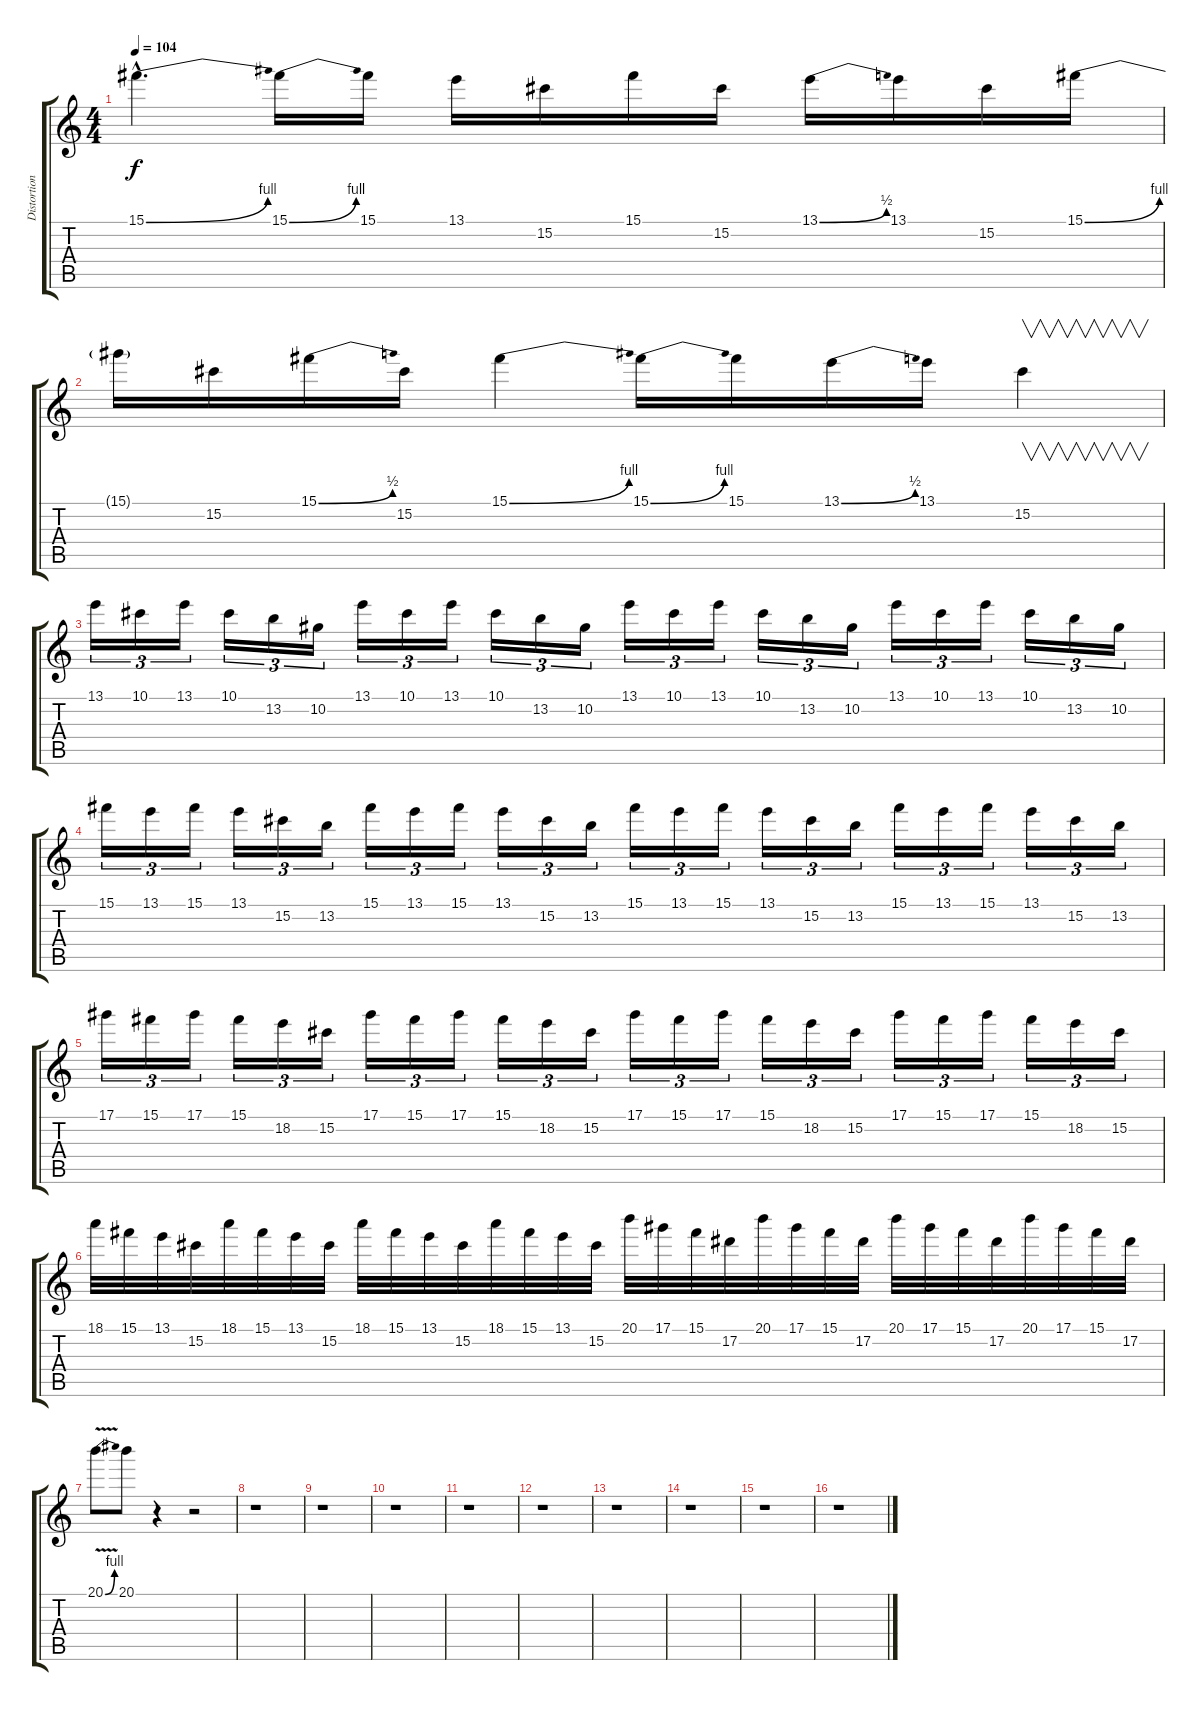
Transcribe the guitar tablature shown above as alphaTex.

\track ("Distortion Guitar" "Distortion") {instrument distortionguitar}
\staff {score tabs}
\tuning (Eb4 Bb3 Gb3 Db3 Ab2 Db2) {hide}
\ts (4 4)
\tempo 104
\clef g2
\ks c
15.1{be (bend 0 0 60 4) hac}.4{d dy f} 15.1{be (bend 0 0 60 4)}.16 15.1.16 13.1.16 15.2.16 15.1.16 15.2.16 13.1{be (bend 0 0 60 2)}.16 13.1.16 15.2.16 15.1{be (bend 0 0 60 4)}.16 |
15.1{t}.16 15.2.16 15.1{be (bend 0 0 60 2)}.16 15.2.16 15.1{be (bend 0 0 60 4)}.4 15.1{be (bend 0 0 60 4)}.16 15.1.16 13.1{be (bend 0 0 60 2)}.16 13.1.16 15.2.4{v} |
13.1.16{tu (3 2)} 10.1.16{tu (3 2)} 13.1.16{tu (3 2)} 10.1.16{tu (3 2)} 13.2.16{tu (3 2)} 10.2.16{tu (3 2)} 13.1.16{tu (3 2)} 10.1.16{tu (3 2)} 13.1.16{tu (3 2)} 10.1.16{tu (3 2)} 13.2.16{tu (3 2)} 10.2.16{tu (3 2)} 13.1.16{tu (3 2)} 10.1.16{tu (3 2)} 13.1.16{tu (3 2)} 10.1.16{tu (3 2)} 13.2.16{tu (3 2)} 10.2.16{tu (3 2)} 13.1.16{tu (3 2)} 10.1.16{tu (3 2)} 13.1.16{tu (3 2)} 10.1.16{tu (3 2)} 13.2.16{tu (3 2)} 10.2.16{tu (3 2)} |
15.1.16{tu (3 2)} 13.1.16{tu (3 2)} 15.1.16{tu (3 2)} 13.1.16{tu (3 2)} 15.2.16{tu (3 2)} 13.2.16{tu (3 2)} 15.1.16{tu (3 2)} 13.1.16{tu (3 2)} 15.1.16{tu (3 2)} 13.1.16{tu (3 2)} 15.2.16{tu (3 2)} 13.2.16{tu (3 2)} 15.1.16{tu (3 2)} 13.1.16{tu (3 2)} 15.1.16{tu (3 2)} 13.1.16{tu (3 2)} 15.2.16{tu (3 2)} 13.2.16{tu (3 2)} 15.1.16{tu (3 2)} 13.1.16{tu (3 2)} 15.1.16{tu (3 2)} 13.1.16{tu (3 2)} 15.2.16{tu (3 2)} 13.2.16{tu (3 2)} |
17.1.16{tu (3 2)} 15.1.16{tu (3 2)} 17.1.16{tu (3 2)} 15.1.16{tu (3 2)} 18.2.16{tu (3 2)} 15.2.16{tu (3 2)} 17.1.16{tu (3 2)} 15.1.16{tu (3 2)} 17.1.16{tu (3 2)} 15.1.16{tu (3 2)} 18.2.16{tu (3 2)} 15.2.16{tu (3 2)} 17.1.16{tu (3 2)} 15.1.16{tu (3 2)} 17.1.16{tu (3 2)} 15.1.16{tu (3 2)} 18.2.16{tu (3 2)} 15.2.16{tu (3 2)} 17.1.16{tu (3 2)} 15.1.16{tu (3 2)} 17.1.16{tu (3 2)} 15.1.16{tu (3 2)} 18.2.16{tu (3 2)} 15.2.16{tu (3 2)} |
18.1.32 15.1.32 13.1.32 15.2.32 18.1.32 15.1.32 13.1.32 15.2.32 18.1.32 15.1.32 13.1.32 15.2.32 18.1.32 15.1.32 13.1.32 15.2.32 20.1.32 17.1.32 15.1.32 17.2.32 20.1.32 17.1.32 15.1.32 17.2.32 20.1.32 17.1.32 15.1.32 17.2.32 20.1.32 17.1.32 15.1.32 17.2.32 |
20.1{be (bend 0 0 60 4) v}.8 20.1.8 r.4 r.2 |
r.1 |
r.1 |
r.1 |
r.1 |
r.1 |
r.1 |
r.1 |
r.1 |
r.1
